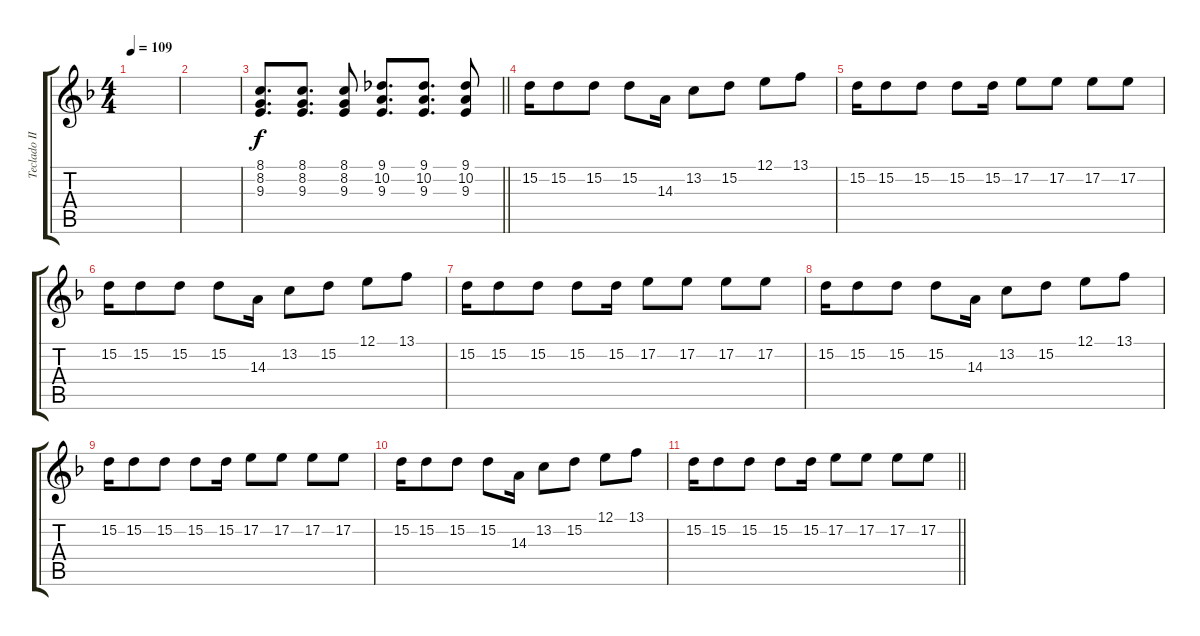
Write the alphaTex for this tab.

\track ("Teclado II" "Teclado II") {instrument accordion}
\staff {score tabs}
\tuning (E4 B3 G3 D3 A2 E2) {hide}
\ts (4 4)
\tempo 109
\clef g2
\ks dminor
|
|
\barLineRight lightlight
(8.1 8.2 9.3).8{d} (8.1 8.2 9.3).8{d} (8.1 8.2 9.3).8 (9.1 10.2 9.3).8{d} (9.1 10.2 9.3).8{d} (9.1 10.2 9.3).8 |
15.2.16 15.2.8 15.2.8 15.2.8 14.3.16 13.2.8 15.2.8 12.1.8 13.1.8 |
15.2.16 15.2.8 15.2.8 15.2.8 15.2.16 17.2.8 17.2.8 17.2.8 17.2.8 |
15.2.16 15.2.8 15.2.8 15.2.8 14.3.16 13.2.8 15.2.8 12.1.8 13.1.8 |
15.2.16 15.2.8 15.2.8 15.2.8 15.2.16 17.2.8 17.2.8 17.2.8 17.2.8 |
15.2.16 15.2.8 15.2.8 15.2.8 14.3.16 13.2.8 15.2.8 12.1.8 13.1.8 |
15.2.16 15.2.8 15.2.8 15.2.8 15.2.16 17.2.8 17.2.8 17.2.8 17.2.8 |
15.2.16 15.2.8 15.2.8 15.2.8 14.3.16 13.2.8 15.2.8 12.1.8 13.1.8 |
\barLineRight lightlight
15.2.16 15.2.8 15.2.8 15.2.8 15.2.16 17.2.8 17.2.8 17.2.8 17.2.8
